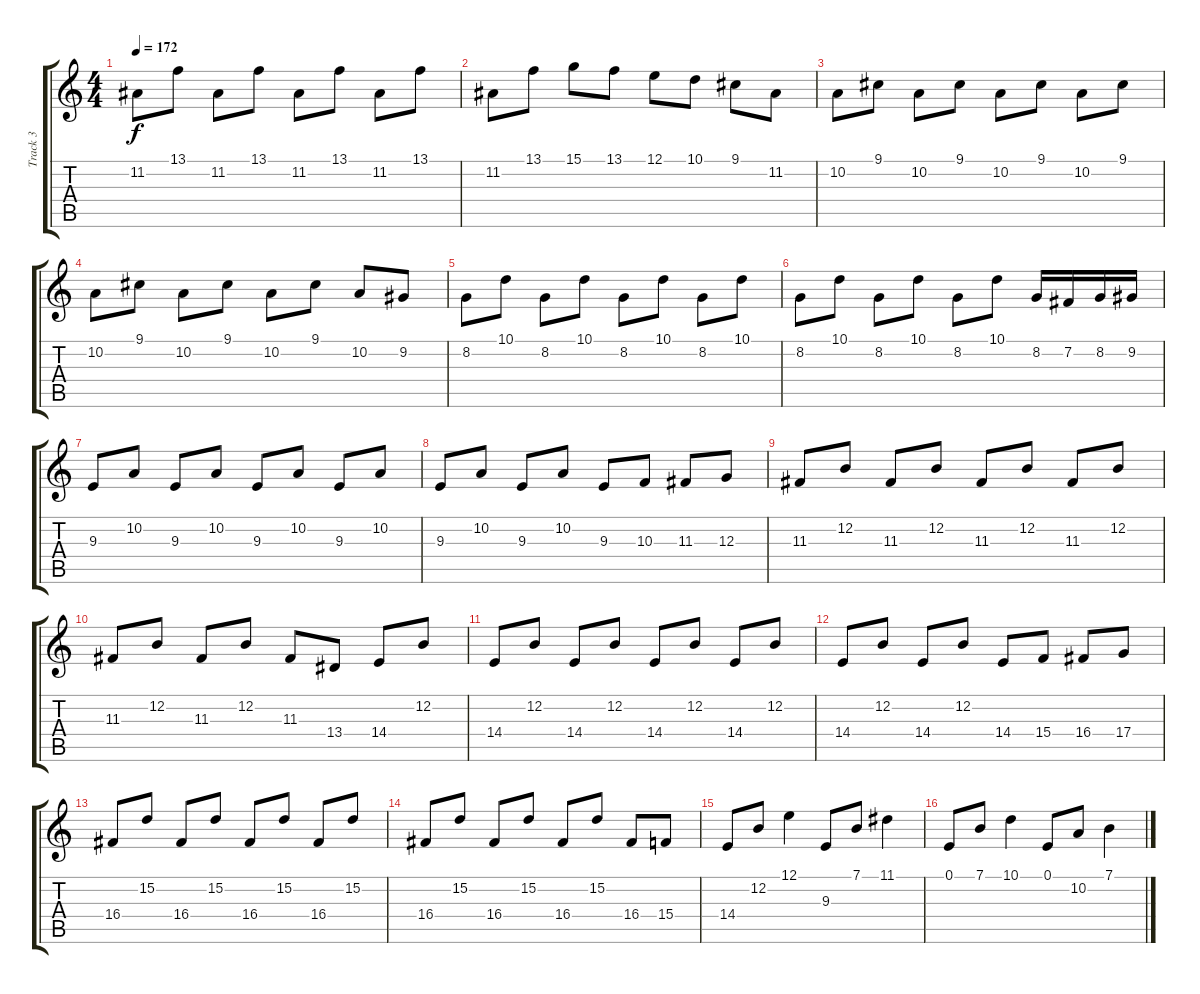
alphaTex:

\track ("Track 3" "Track 3") {instrument lead2sawtooth}
\staff {score tabs}
\tuning (E4 B3 G3 D3 A2 E2) {hide}
\ts (4 4)
\tempo 172
\clef g2
\ks c
11.2.8{dy f} 13.1.8 11.2.8 13.1.8 11.2.8 13.1.8 11.2.8 13.1.8 |
11.2.8 13.1.8 15.1.8 13.1.8 12.1.8 10.1.8 9.1.8 11.2.8 |
10.2.8 9.1.8 10.2.8 9.1.8 10.2.8 9.1.8 10.2.8 9.1.8 |
10.2.8 9.1.8 10.2.8 9.1.8 10.2.8 9.1.8 10.2.8 9.2.8 |
8.2.8 10.1.8 8.2.8 10.1.8 8.2.8 10.1.8 8.2.8 10.1.8 |
8.2.8 10.1.8 8.2.8 10.1.8 8.2.8 10.1.8 8.2.16 7.2.16 8.2.16 9.2.16 |
9.3.8 10.2.8 9.3.8 10.2.8 9.3.8 10.2.8 9.3.8 10.2.8 |
9.3.8 10.2.8 9.3.8 10.2.8 9.3.8 10.3.8 11.3.8 12.3.8 |
11.3.8 12.2.8 11.3.8 12.2.8 11.3.8 12.2.8 11.3.8 12.2.8 |
11.3.8 12.2.8 11.3.8 12.2.8 11.3.8 13.4.8 14.4.8 12.2.8 |
14.4.8 12.2.8 14.4.8 12.2.8 14.4.8 12.2.8 14.4.8 12.2.8 |
14.4.8 12.2.8 14.4.8 12.2.8 14.4.8 15.4.8 16.4.8 17.4.8 |
16.4.8 15.2.8 16.4.8 15.2.8 16.4.8 15.2.8 16.4.8 15.2.8 |
16.4.8 15.2.8 16.4.8 15.2.8 16.4.8 15.2.8 16.4.8 15.4.8 |
14.4.8 12.2.8 12.1.4 9.3.8 7.1.8 11.1.4 |
0.1.8 7.1.8 10.1.4 0.1.8 10.2.8 7.1.4
